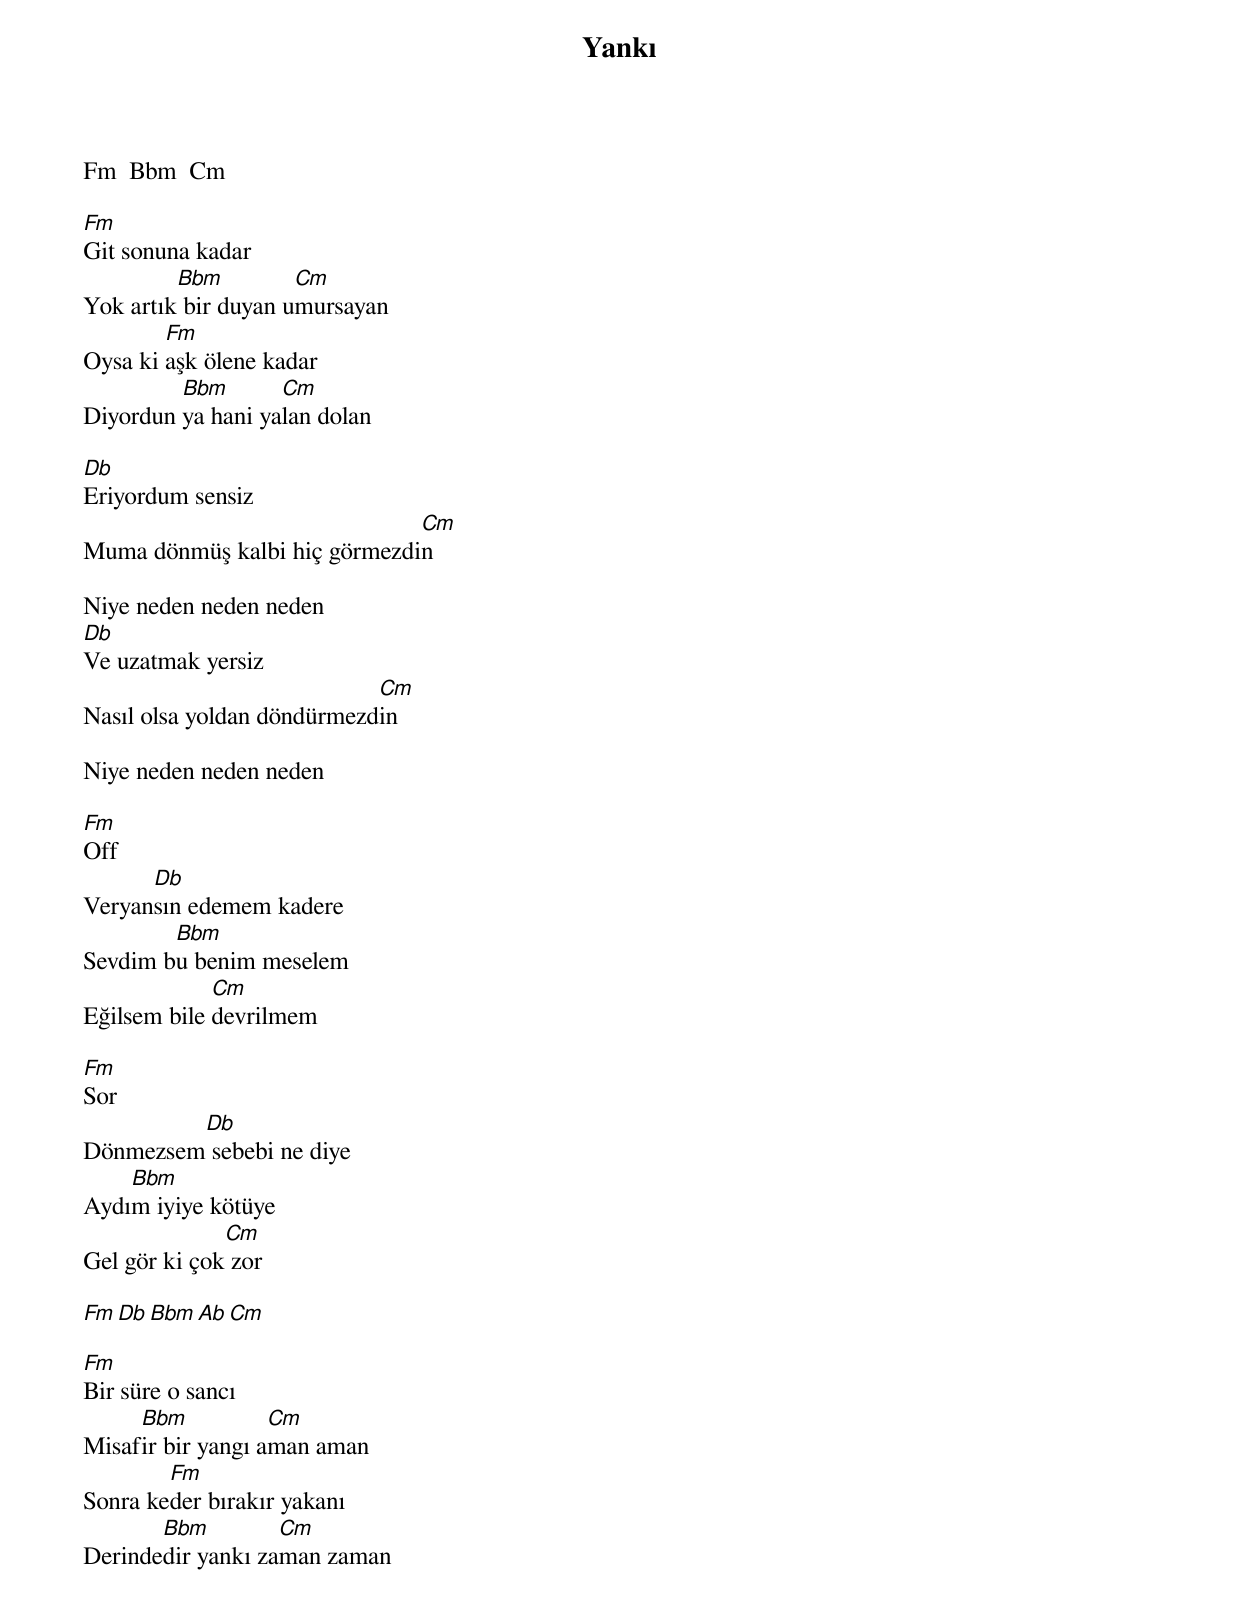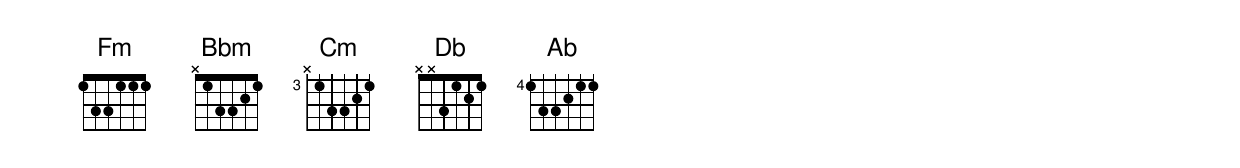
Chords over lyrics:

{title: Yankı}
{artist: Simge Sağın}

Fm  Bbm  Cm

Fm
Git sonuna kadar
         Bbm         Cm
Yok artık bir duyan umursayan
        Fm
Oysa ki aşk ölene kadar
         Bbm       Cm
Diyordun ya hani yalan dolan

Db
Eriyordum sensiz
                              Cm
Muma dönmüş kalbi hiç görmezdin

Niye neden neden neden
Db
Ve uzatmak yersiz
                            Cm
Nasıl olsa yoldan döndürmezdin

Niye neden neden neden ​

Fm
Off
      Db
Veryansın edemem kadere
        Bbm
Sevdim bu benim meselem
             Cm
Eğilsem bile devrilmem

Fm
Sor
         Db
Dönmezsem sebebi ne diye
    Bbm
Aydım iyiye kötüye
              Cm
Gel gör ki çok zor

Fm  Db  Bbm  Ab  Cm

Fm
Bir süre o sancı
     Bbm           Cm
Misafir bir yangı aman aman
        Fm
Sonra keder bırakır yakanı
       Bbm         Cm
Derindedir yankı zaman zaman
